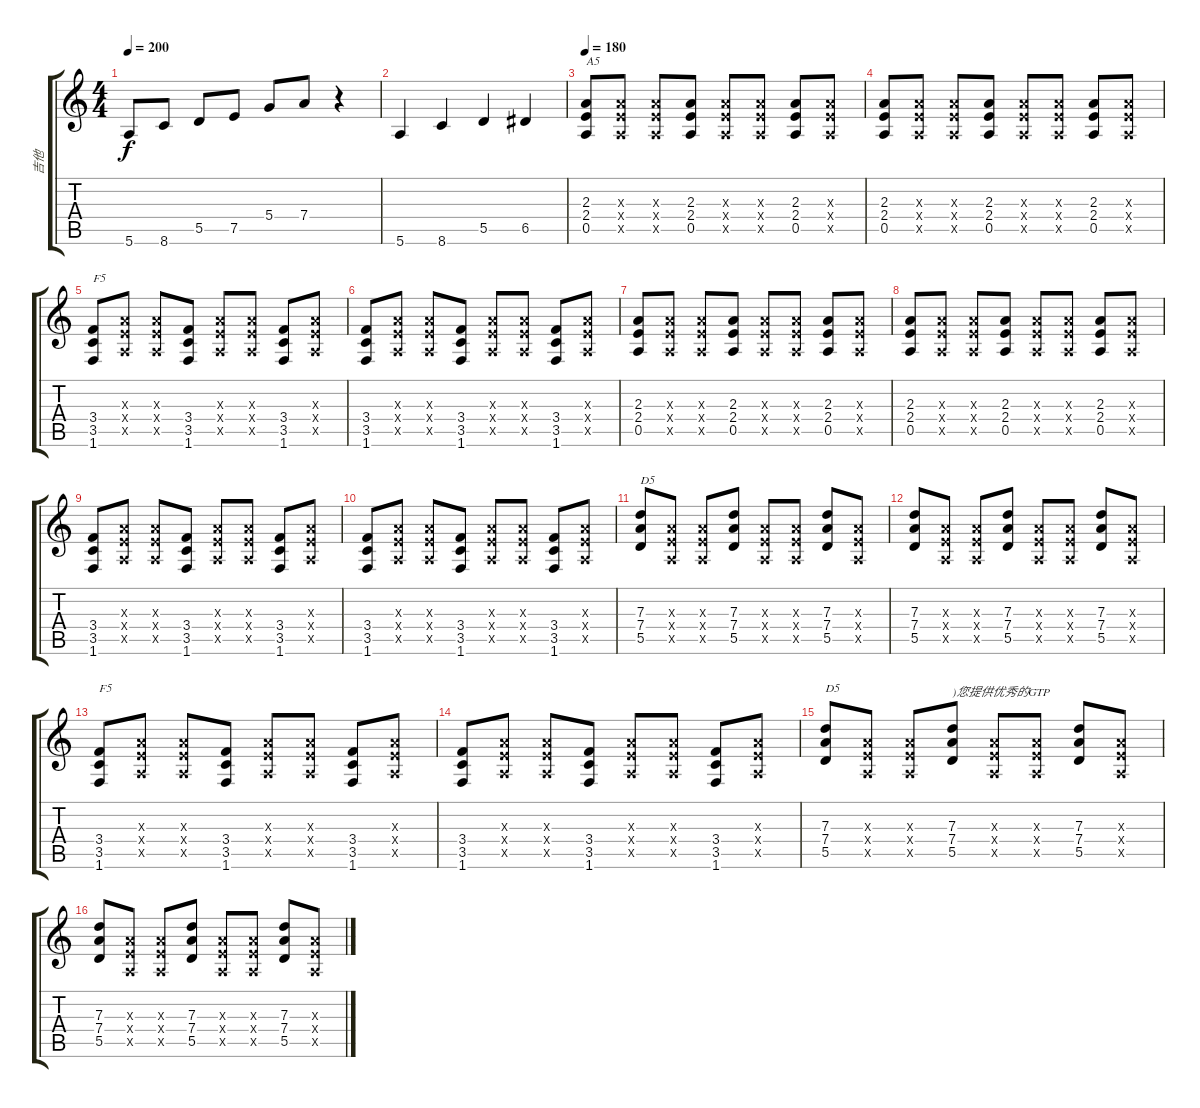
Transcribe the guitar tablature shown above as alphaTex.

\track ("吉他" "吉他") {instrument acousticguitarnylon}
\staff {score tabs}
\tuning (E4 B3 G3 D3 A2 E2) {hide}
\ts (4 4)
\tempo 200
\clef g2
\ks c
5.6.8{dy f} 8.6.8 5.5.8 7.5.8 5.4.8 7.4.8 r.4 |
5.6.4 8.6.4 5.5.4 6.5.4 |
\tempo 180
(2.3 2.4 0.5).8{txt "A5"} (2.3{x} 2.4{x} 0.5{x}).8 (2.3{x} 2.4{x} 0.5{x}).8 (2.3 2.4 0.5).8 (2.3{x} 2.4{x} 0.5{x}).8 (2.3{x} 2.4{x} 0.5{x}).8 (2.3 2.4 0.5).8 (2.3{x} 2.4{x} 0.5{x}).8 |
(2.3 2.4 0.5).8 (2.3{x} 2.4{x} 0.5{x}).8 (2.3{x} 2.4{x} 0.5{x}).8 (2.3 2.4 0.5).8 (2.3{x} 2.4{x} 0.5{x}).8 (2.3{x} 2.4{x} 0.5{x}).8 (2.3 2.4 0.5).8 (2.3{x} 2.4{x} 0.5{x}).8 |
(3.4 3.5 1.6).8{txt "F5"} (2.3{x} 2.4{x} 0.5{x}).8 (2.3{x} 2.4{x} 0.5{x}).8 (3.4 3.5 1.6).8 (2.3{x} 2.4{x} 0.5{x}).8 (2.3{x} 2.4{x} 0.5{x}).8 (3.4 3.5 1.6).8 (2.3{x} 2.4{x} 0.5{x}).8 |
(3.4 3.5 1.6).8 (2.3{x} 2.4{x} 0.5{x}).8 (2.3{x} 2.4{x} 0.5{x}).8 (3.4 3.5 1.6).8 (2.3{x} 2.4{x} 0.5{x}).8 (2.3{x} 2.4{x} 0.5{x}).8 (3.4 3.5 1.6).8 (2.3{x} 2.4{x} 0.5{x}).8 |
(2.3 2.4 0.5).8 (2.3{x} 2.4{x} 0.5{x}).8 (2.3{x} 2.4{x} 0.5{x}).8 (2.3 2.4 0.5).8 (2.3{x} 2.4{x} 0.5{x}).8 (2.3{x} 2.4{x} 0.5{x}).8 (2.3 2.4 0.5).8 (2.3{x} 2.4{x} 0.5{x}).8 |
(2.3 2.4 0.5).8 (2.3{x} 2.4{x} 0.5{x}).8 (2.3{x} 2.4{x} 0.5{x}).8 (2.3 2.4 0.5).8 (2.3{x} 2.4{x} 0.5{x}).8 (2.3{x} 2.4{x} 0.5{x}).8 (2.3 2.4 0.5).8 (2.3{x} 2.4{x} 0.5{x}).8 |
(3.4 3.5 1.6).8 (2.3{x} 2.4{x} 0.5{x}).8 (2.3{x} 2.4{x} 0.5{x}).8 (3.4 3.5 1.6).8 (2.3{x} 2.4{x} 0.5{x}).8 (2.3{x} 2.4{x} 0.5{x}).8 (3.4 3.5 1.6).8 (2.3{x} 2.4{x} 0.5{x}).8 |
(3.4 3.5 1.6).8 (2.3{x} 2.4{x} 0.5{x}).8 (2.3{x} 2.4{x} 0.5{x}).8 (3.4 3.5 1.6).8 (2.3{x} 2.4{x} 0.5{x}).8 (2.3{x} 2.4{x} 0.5{x}).8 (3.4 3.5 1.6).8 (2.3{x} 2.4{x} 0.5{x}).8 |
(7.3 7.4 5.5).8{txt "D5"} (2.3{x} 2.4{x} 0.5{x}).8 (2.3{x} 2.4{x} 0.5{x}).8 (7.3 7.4 5.5).8 (2.3{x} 2.4{x} 0.5{x}).8 (2.3{x} 2.4{x} 0.5{x}).8 (7.3 7.4 5.5).8 (2.3{x} 2.4{x} 0.5{x}).8 |
(7.3 7.4 5.5).8 (2.3{x} 2.4{x} 0.5{x}).8 (2.3{x} 2.4{x} 0.5{x}).8 (7.3 7.4 5.5).8 (2.3{x} 2.4{x} 0.5{x}).8 (2.3{x} 2.4{x} 0.5{x}).8 (7.3 7.4 5.5).8 (2.3{x} 2.4{x} 0.5{x}).8 |
(3.4 3.5 1.6).8{txt "F5"} (2.3{x} 2.4{x} 0.5{x}).8 (2.3{x} 2.4{x} 0.5{x}).8 (3.4 3.5 1.6).8 (2.3{x} 2.4{x} 0.5{x}).8 (2.3{x} 2.4{x} 0.5{x}).8 (3.4 3.5 1.6).8 (2.3{x} 2.4{x} 0.5{x}).8 |
(3.4 3.5 1.6).8 (2.3{x} 2.4{x} 0.5{x}).8 (2.3{x} 2.4{x} 0.5{x}).8 (3.4 3.5 1.6).8 (2.3{x} 2.4{x} 0.5{x}).8 (2.3{x} 2.4{x} 0.5{x}).8 (3.4 3.5 1.6).8 (2.3{x} 2.4{x} 0.5{x}).8 |
(7.3 7.4 5.5).8{txt "D5"} (2.3{x} 2.4{x} 0.5{x}).8 (2.3{x} 2.4{x} 0.5{x}).8 (7.3 7.4 5.5).8{txt ")您提供优秀的GTP"} (2.3{x} 2.4{x} 0.5{x}).8 (2.3{x} 2.4{x} 0.5{x}).8 (7.3 7.4 5.5).8 (2.3{x} 2.4{x} 0.5{x}).8 |
(7.3 7.4 5.5).8 (2.3{x} 2.4{x} 0.5{x}).8 (2.3{x} 2.4{x} 0.5{x}).8 (7.3 7.4 5.5).8 (2.3{x} 2.4{x} 0.5{x}).8 (2.3{x} 2.4{x} 0.5{x}).8 (7.3 7.4 5.5).8 (2.3{x} 2.4{x} 0.5{x}).8
